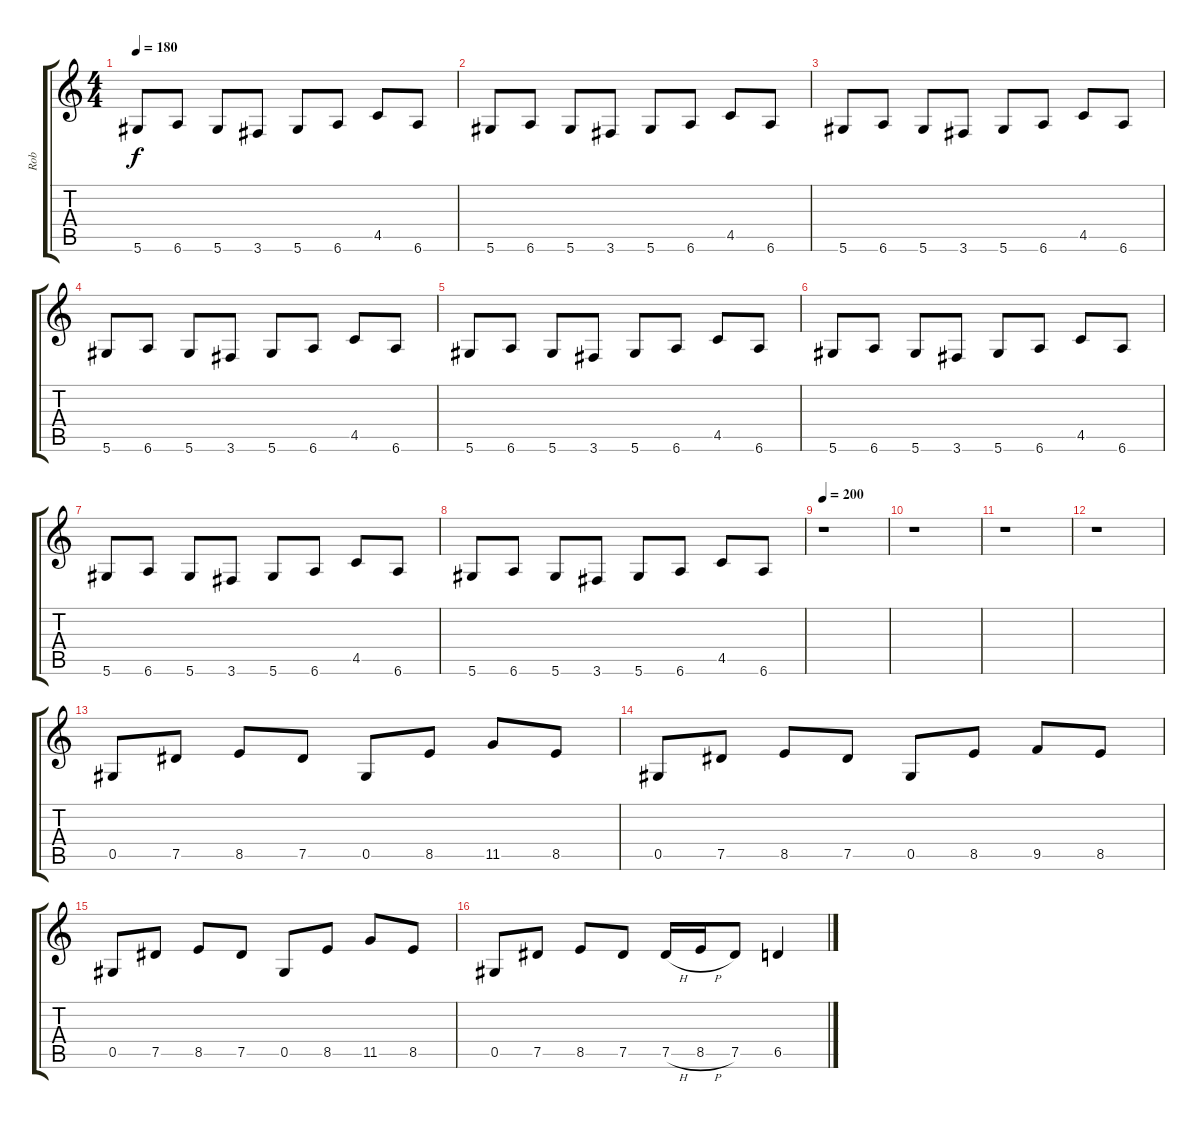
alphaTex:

\track ("Rob" "Rob") {instrument overdrivenguitar}
\staff {score tabs}
\tuning (Eb4 Bb3 Gb3 Db3 Ab2 Eb2) {hide}
\ts (4 4)
\tempo 180
\clef g2
\ks c
5.6.8{dy f} 6.6.8 5.6.8 3.6.8 5.6.8 6.6.8 4.5.8 6.6.8 |
5.6.8 6.6.8 5.6.8 3.6.8 5.6.8 6.6.8 4.5.8 6.6.8 |
5.6.8 6.6.8 5.6.8 3.6.8 5.6.8 6.6.8 4.5.8 6.6.8 |
5.6.8 6.6.8 5.6.8 3.6.8 5.6.8 6.6.8 4.5.8 6.6.8 |
5.6.8 6.6.8 5.6.8 3.6.8 5.6.8 6.6.8 4.5.8 6.6.8 |
5.6.8 6.6.8 5.6.8 3.6.8 5.6.8 6.6.8 4.5.8 6.6.8 |
5.6.8 6.6.8 5.6.8 3.6.8 5.6.8 6.6.8 4.5.8 6.6.8 |
5.6.8 6.6.8 5.6.8 3.6.8 5.6.8 6.6.8 4.5.8 6.6.8 |
\tempo 200
r.1 |
r.1 |
r.1 |
r.1 |
0.5.8 7.5.8 8.5.8 7.5.8 0.5.8 8.5.8 11.5.8 8.5.8 |
0.5.8 7.5.8 8.5.8 7.5.8 0.5.8 8.5.8 9.5.8 8.5.8 |
0.5.8 7.5.8 8.5.8 7.5.8 0.5.8 8.5.8 11.5.8 8.5.8 |
0.5.8 7.5.8 8.5.8 7.5.8 7.5{h}.16 8.5{h}.16 7.5.8 6.5.4
